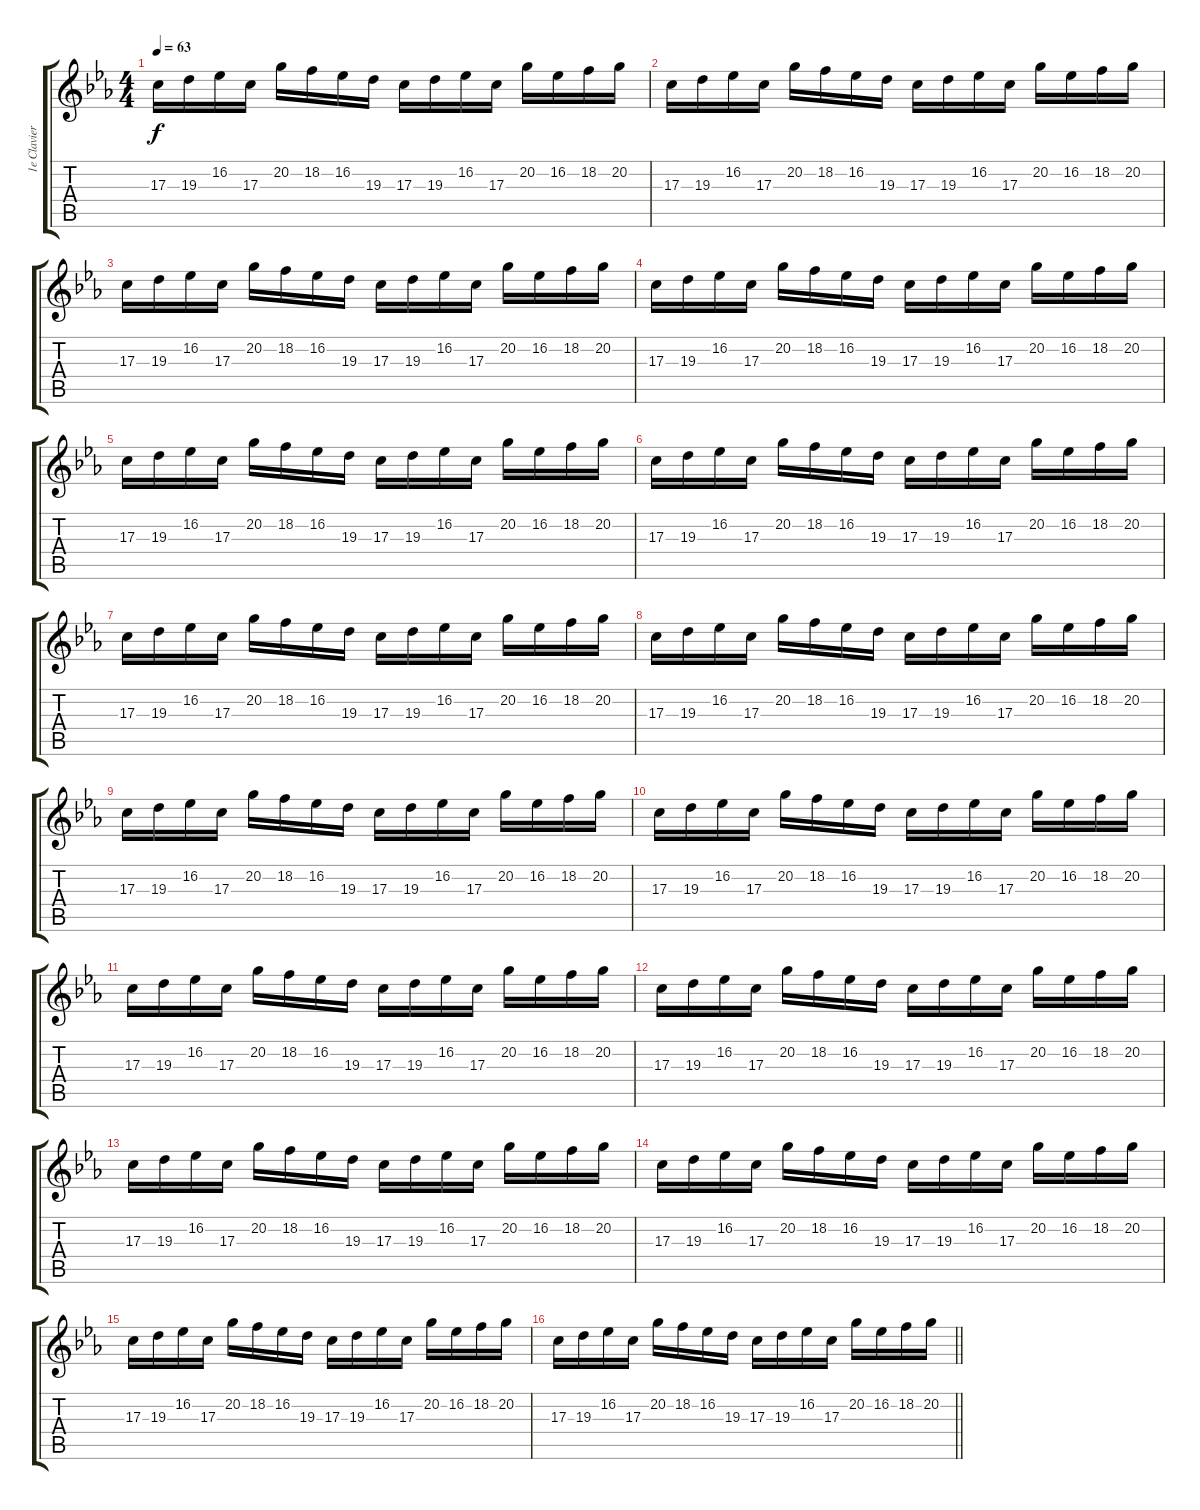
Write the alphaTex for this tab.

\track ("1e Clavier" "1e Clavier") {instrument brightacousticpiano}
\staff {score tabs}
\tuning (E4 B3 G3 D3 A2 E2) {hide}
\ts (4 4)
\tempo 63
\clef g2
\ks cminor
17.3.16{dy f} 19.3.16 16.2.16 17.3.16 20.2.16 18.2.16 16.2.16 19.3.16 17.3.16 19.3.16 16.2.16 17.3.16 20.2.16 16.2.16 18.2.16 20.2.16 |
17.3.16 19.3.16 16.2.16 17.3.16 20.2.16 18.2.16 16.2.16 19.3.16 17.3.16 19.3.16 16.2.16 17.3.16 20.2.16 16.2.16 18.2.16 20.2.16 |
17.3.16 19.3.16 16.2.16 17.3.16 20.2.16 18.2.16 16.2.16 19.3.16 17.3.16 19.3.16 16.2.16 17.3.16 20.2.16 16.2.16 18.2.16 20.2.16 |
17.3.16 19.3.16 16.2.16 17.3.16 20.2.16 18.2.16 16.2.16 19.3.16 17.3.16 19.3.16 16.2.16 17.3.16 20.2.16 16.2.16 18.2.16 20.2.16 |
17.3.16 19.3.16 16.2.16 17.3.16 20.2.16 18.2.16 16.2.16 19.3.16 17.3.16 19.3.16 16.2.16 17.3.16 20.2.16 16.2.16 18.2.16 20.2.16 |
17.3.16 19.3.16 16.2.16 17.3.16 20.2.16 18.2.16 16.2.16 19.3.16 17.3.16 19.3.16 16.2.16 17.3.16 20.2.16 16.2.16 18.2.16 20.2.16 |
17.3.16 19.3.16 16.2.16 17.3.16 20.2.16 18.2.16 16.2.16 19.3.16 17.3.16 19.3.16 16.2.16 17.3.16 20.2.16 16.2.16 18.2.16 20.2.16 |
17.3.16 19.3.16 16.2.16 17.3.16 20.2.16 18.2.16 16.2.16 19.3.16 17.3.16 19.3.16 16.2.16 17.3.16 20.2.16 16.2.16 18.2.16 20.2.16 |
17.3.16 19.3.16 16.2.16 17.3.16 20.2.16 18.2.16 16.2.16 19.3.16 17.3.16 19.3.16 16.2.16 17.3.16 20.2.16 16.2.16 18.2.16 20.2.16 |
17.3.16 19.3.16 16.2.16 17.3.16 20.2.16 18.2.16 16.2.16 19.3.16 17.3.16 19.3.16 16.2.16 17.3.16 20.2.16 16.2.16 18.2.16 20.2.16 |
17.3.16 19.3.16 16.2.16 17.3.16 20.2.16 18.2.16 16.2.16 19.3.16 17.3.16 19.3.16 16.2.16 17.3.16 20.2.16 16.2.16 18.2.16 20.2.16 |
17.3.16 19.3.16 16.2.16 17.3.16 20.2.16 18.2.16 16.2.16 19.3.16 17.3.16 19.3.16 16.2.16 17.3.16 20.2.16 16.2.16 18.2.16 20.2.16 |
17.3.16 19.3.16 16.2.16 17.3.16 20.2.16 18.2.16 16.2.16 19.3.16 17.3.16 19.3.16 16.2.16 17.3.16 20.2.16 16.2.16 18.2.16 20.2.16 |
17.3.16 19.3.16 16.2.16 17.3.16 20.2.16 18.2.16 16.2.16 19.3.16 17.3.16 19.3.16 16.2.16 17.3.16 20.2.16 16.2.16 18.2.16 20.2.16 |
17.3.16 19.3.16 16.2.16 17.3.16 20.2.16 18.2.16 16.2.16 19.3.16 17.3.16 19.3.16 16.2.16 17.3.16 20.2.16 16.2.16 18.2.16 20.2.16 |
\barLineRight lightlight
17.3.16 19.3.16 16.2.16 17.3.16 20.2.16 18.2.16 16.2.16 19.3.16 17.3.16 19.3.16 16.2.16 17.3.16 20.2.16 16.2.16 18.2.16 20.2.16
